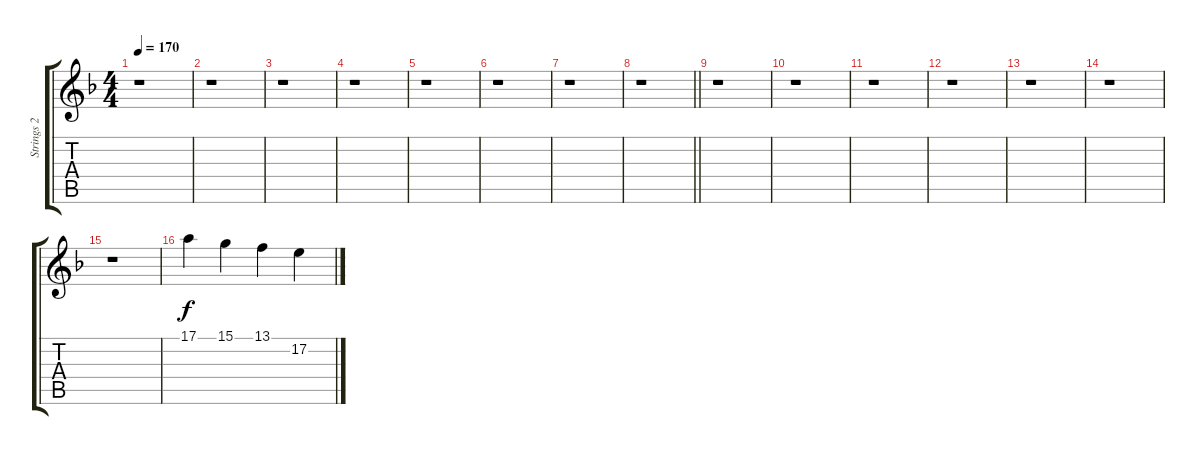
\track ("Strings 2" "Strings 2") {instrument stringensemble1}
\staff {score tabs}
\tuning (E4 B3 G3 D3 A2 E2) {hide}
\ts (4 4)
\tempo 170
\clef g2
\ks f
r.1{dy f} |
r.1 |
r.1 |
r.1 |
r.1 |
r.1 |
r.1 |
\barLineRight lightlight
r.1 |
r.1 |
r.1 |
r.1 |
r.1 |
r.1 |
r.1 |
r.1 |
17.1.4 15.1.4 13.1.4 17.2.4
